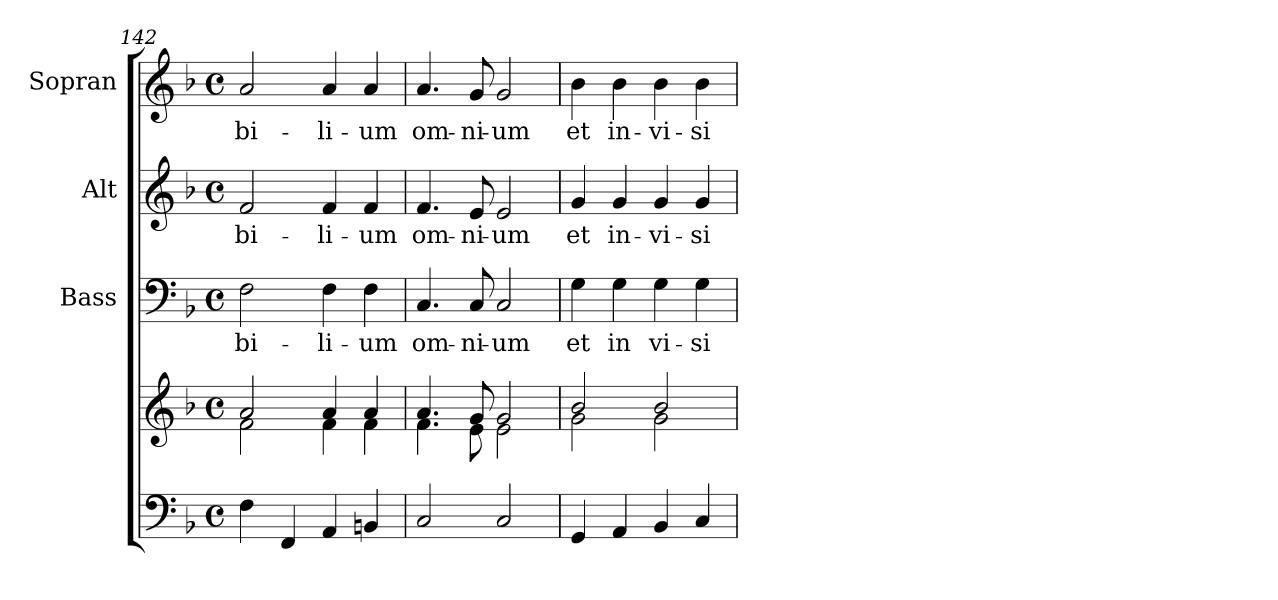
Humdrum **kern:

**kern	**kern	**kern	**text	**kern	**text	**kern	**text
*part4	*part4	*part3	*part3	*part2	*part2	*part1	*part1
*staff5	*staff4	*staff3	*staff3	*staff2	*staff2	*staff1	*staff1
*	*	*I"Bass	*	*I"Alt	*	*I"Sopran	*
*	*	*I'B.	*	*I'A.	*	*I'S.	*
*clefF4	*clefG2	*clefF4	*	*clefG2	*	*clefG2	*
*k[b-]	*k[b-]	*k[b-]	*	*k[b-]	*	*k[b-]	*
*F:	*F:	*F:	*	*F:	*	*F:	*
*M4/4	*M4/4	*M4/4	*	*M4/4	*	*M4/4	*
*met(c)	*met(c)	*met(c)	*	*met(c)	*	*met(c)	*
=142	=142	=142	=142	=142	=142	=142	=142
*	*^	*	*	*	*	*	*
!	!	!	!	!LO:LY:b	!	!LO:LY:b	!	!LO:LY:b
4F\	2a/	2f\	2F\	-bi-	2f/	-bi-	2a/	-bi-
4FF/	.	.	.	.	.	.	.	.
!	!	!	!	!LO:LY:b	!	!LO:LY:b	!	!LO:LY:b
4AA/	4a/	4f\	4F\	-li-	4f/	-li-	4a/	-li-
!	!	!	!	!LO:LY:b	!	!LO:LY:b	!	!LO:LY:b
4BBn/	4a/	4f\	4F\	-um	4f/	-um	4a/	-um
=143	=143	=143	=143	=143	=143	=143	=143	=143
!	!	!	!	!LO:LY:b	!	!LO:LY:b	!	!LO:LY:b
2C/	4.a/	4.f\	4.C/	om-	4.f/	om-	4.a/	om-
!	!	!	!	!LO:LY:b	!	!LO:LY:b	!	!LO:LY:b
.	8g/	8e\	8C/	-ni-	8e/	-ni-	8g/	-ni-
!	!	!	!	!LO:LY:b	!	!LO:LY:b	!	!LO:LY:b
2C/	2g/	2e\	2C/	-um	2e/	-um	2g/	-um
=144	=144	=144	=144	=144	=144	=144	=144	=144
!	!	!	!	!LO:LY:b	!	!LO:LY:b	!	!LO:LY:b
4GG/	2b-/	2g\	4G\	et	4g/	et	4b-\	et
!	!	!	!	!LO:LY:b	!	!LO:LY:b	!	!LO:LY:b
4AA/	.	.	4G\	in	4g/	in-	4b-\	in-
!	!	!	!	!LO:LY:b	!	!LO:LY:b	!	!LO:LY:b
4BB-/	2b-/	2g\	4G\	vi-	4g/	-vi-	4b-\	-vi-
!	!	!	!	!LO:LY:b	!	!LO:LY:b	!	!LO:LY:b
4C/	.	.	4G\	-si-	4g/	-si-	4b-\	-si-
*	*v	*v	*	*	*	*	*	*
=	=	=	=	=	=	=	=
*-	*-	*-	*-	*-	*-	*-	*-
